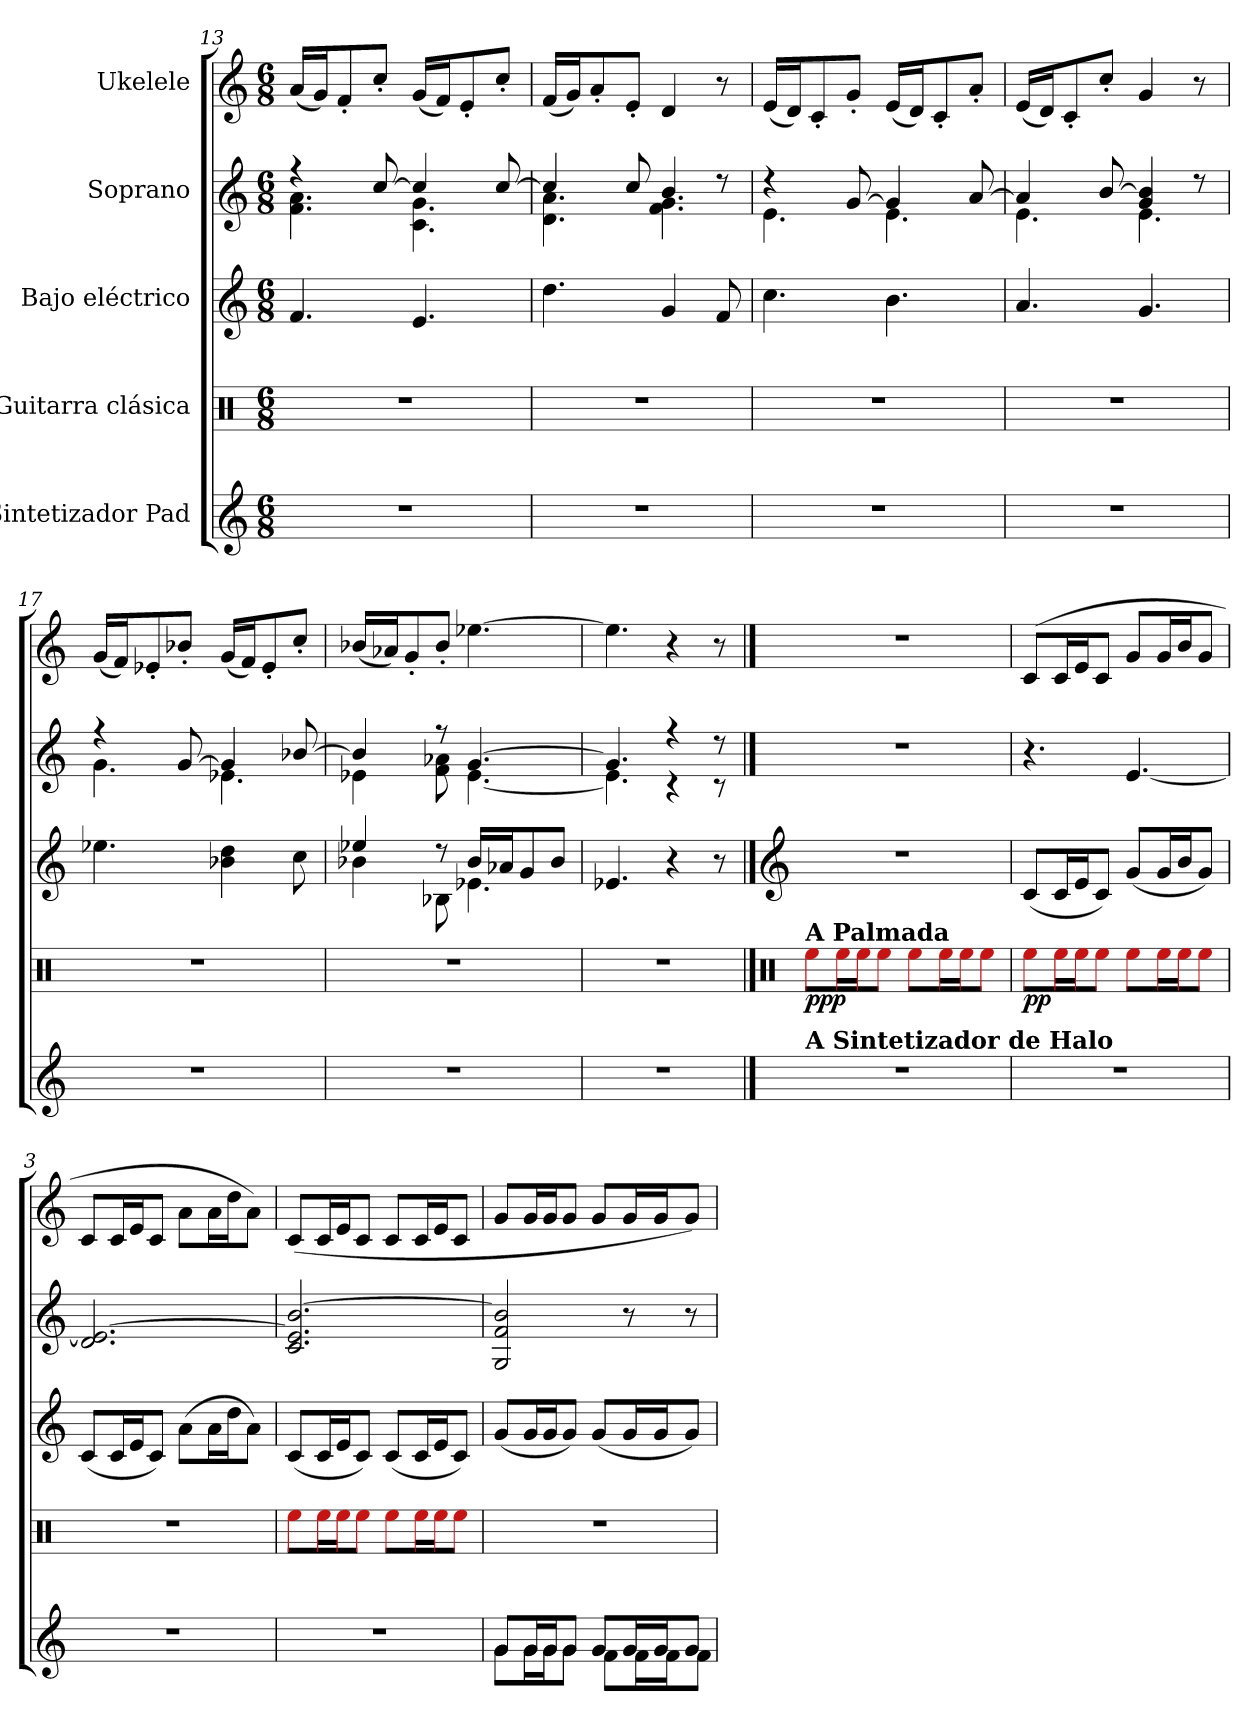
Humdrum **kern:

**kern	**kern	**dynam	**kern	**kern	**kern
*part5	*part4	*part4	*part3	*part2	*part1
*staff5	*staff4	*staff4	*staff3	*staff2	*staff1
*I"Sintetizador Pad	*I"Guitarra clásica	*	*I"Bajo eléctrico	*I"Soprano	*I"Ukelele
!!LO:LB:g=z
*clefG2	*clefX	*	*clefG2	*clefG2	*clefG2
*	*	*	*ITrd7c12	*	*
*k[]	*k[]	*	*k[]	*k[]	*k[]
*M6/8	*M6/8	*	*M6/8	*M6/8	*M6/8
=13	=13	=13	=13	=13	=13
*	*	*	*	*^	*
2.r	2.r	.	4.F/	4r	4.f\ 4.a\	(<16a/LL
.	.	.	.	.	.	16g/J)
.	.	.	.	.	.	8f'/
.	.	.	.	[8cc/	.	8cc'/J
.	.	.	4.E/	4cc/]	4.c\ 4.g\	(<16g/LL
.	.	.	.	.	.	16f/J)
.	.	.	.	.	.	8e'/
.	.	.	.	[8cc/	.	8cc'/J
=14	=14	=14	=14	=14	=14	=14
2.r	2.r	.	4.d\	4cc/]	4.d\ 4.a\	(<16f/LL
.	.	.	.	.	.	16g/J)
.	.	.	.	.	.	8a'/
.	.	.	.	8cc/	.	8e'/J
.	.	.	4G/	4b/	4.f\ 4.g\	4d/
.	.	.	8F/	8r	.	8r
=15	=15	=15	=15	=15	=15	=15
2.r	2.r	.	4.c\	4r	4.e\	(<16e/LL
.	.	.	.	.	.	16d/J)
.	.	.	.	.	.	8c'/
.	.	.	.	[8g/	.	8g'/J
.	.	.	4.B\	4g/]	4.e\	(<16e/LL
.	.	.	.	.	.	16d/J)
.	.	.	.	.	.	8c'/
.	.	.	.	[8a/	.	8a'/J
=16	=16	=16	=16	=16	=16	=16
2.r	2.r	.	4.A/	4a/]	4.e\	(<16e/LL
.	.	.	.	.	.	16d/J)
.	.	.	.	.	.	8c'/
.	.	.	.	[8b/	.	8cc'/J
.	.	.	4.G/	4g/ 4b/]	4.e\	4g/
.	.	.	.	8r	.	8r
!!LO:PB:g=z
=17	=17	=17	=17	=17	=17	=17
2.r	2.r	.	4.e-X\	4r	4.g\	(<16g/LL
.	.	.	.	.	.	16f/J)
.	.	.	.	.	.	8e-X'/
.	.	.	.	[8g/	.	8b-X'/J
.	.	.	4B-X\ 4d\	4g/]	4.e-X\	(<16g/LL
.	.	.	.	.	.	16f/J)
.	.	.	.	.	.	8e-'/
.	.	.	8c\	[8b-X/	.	8cc'/J
=18	=18	=18	=18	=18	=18	=18
*	*	*	*^	*	*	*
2.r	2.r	.	4e-X/	4B-X\	4b-/]	4e-X\	(<16b-X/LL
.	.	.	.	.	.	.	16a-X/J)
.	.	.	.	.	.	.	8g'/
.	.	.	8r	8BB-X\	8r	8f\ 8a-X\	8b-'/J
.	.	.	16B-/LL	4.E-X\	[4.g/	[4.e-\	[4.ee-X\
.	.	.	16A-X/J	.	.	.	.
.	.	.	8G/	.	.	.	.
.	.	.	8B-/J	.	.	.	.
*	*	*	*v	*v	*	*	*
=19	=19	=19	=19	=19	=19	=19
2.r	2.r	.	4.E-X/	4.g/]	4.e-\]	4.ee-\]
.	.	.	4r	4r	4r	4r
.	.	.	8r	8r	8r	8r
*	*	*	*	*v	*v	*
!!LO:LB:g=z
==1	==1	==1	==1	==1	==1
*stria5	*stria5	*	*	*	*
*	*clefX	*	*clefG2	*	*
*	*	*	*	*	*MM75
*	*	*	*	*^	*
!	!LO:TX:a:B:t=A Palmada	!	!	!	!	!
!LO:TX:a:B:t=A Sintetizador de Halo	!	!	!	!	!	!
!	!	!LO:DY:b	!	!	!	!
*	*	*	*	*v	*v	*
2.r	8ee-X\L	ppp	2.r	2.r	2.r
.	16ee\L	.	.	.	.
.	16ee\J	.	.	.	.
.	8ee\J	.	.	.	.
.	8ee\L	.	.	.	.
.	16ee\L	.	.	.	.
.	16ee\J	.	.	.	.
.	8ee\J	.	.	.	.
=2	=2	=2	=2	=2	=2
!	!	!LO:DY:b	!	!	!
2.r	8ee-X\L	pp	(<8C/L	4.r	(>8c/L
.	16ee\L	.	16C/L	.	16c/L
.	16ee\J	.	16E/J	.	16e/J
.	8ee\J	.	8C/J)	.	8c/J
.	8ee\L	.	(<8G/L	[4.e/	8g/L
.	16ee\L	.	16G/L	.	16g/L
.	16ee\J	.	16B/J	.	16b/J
.	8ee\J	.	8G/J)	.	8g/J
=3	=3	=3	=3	=3	=3
2.r	2.r	.	(<8C/L	2.d/ 2.e/_	8c/L
.	.	.	16C/L	.	16c/L
.	.	.	16E/J	.	16e/J
.	.	.	8C/J)	.	8c/J
.	.	.	(>8A\L	.	8a\L
.	.	.	16A\L	.	16a\L
.	.	.	16d\J	.	16dd\J
.	.	.	8A\J)	.	8a\J)
=4	=4	=4	=4	=4	=4
2.r	8ee-X\L	.	(<8C/L	2.c/ 2.e/] [2.b/	(<8c/L
.	16ee\L	.	16C/L	.	16c/L
.	16ee\J	.	16E/J	.	16e/J
.	8ee\J	.	8C/J)	.	8c/J
.	8ee\L	.	(<8C/L	.	8c/L
.	16ee\L	.	16C/L	.	16c/L
.	16ee\J	.	16E/J	.	16e/J
.	8ee\J	.	8C/J)	.	8c/J
!!LO:LB:g=z
=5	=5	=5	=5	=5	=5
*^	*	*	*	*	*
8g/L	8g\L	2.r	.	(<8G/L	2G/ 2f/ 2b/]	8g/L
16g/L	16g\L	.	.	16G/L	.	16g/L
16g/J	16g\J	.	.	16G/J	.	16g/J
8g/J	8g\J	.	.	8G/J)	.	8g/J
8g/L	8f\L	.	.	(<8G/L	.	8g/L
16g/L	16f\L	.	.	16G/L	8r	16g/L
16g/J	16f\J	.	.	16G/J	.	16g/J
8g/J	8f\J	.	.	8G/J)	8r	8g/J)
*v	*v	*	*	*	*	*
=	=	=	=	=	=
*-	*-	*-	*-	*-	*-
